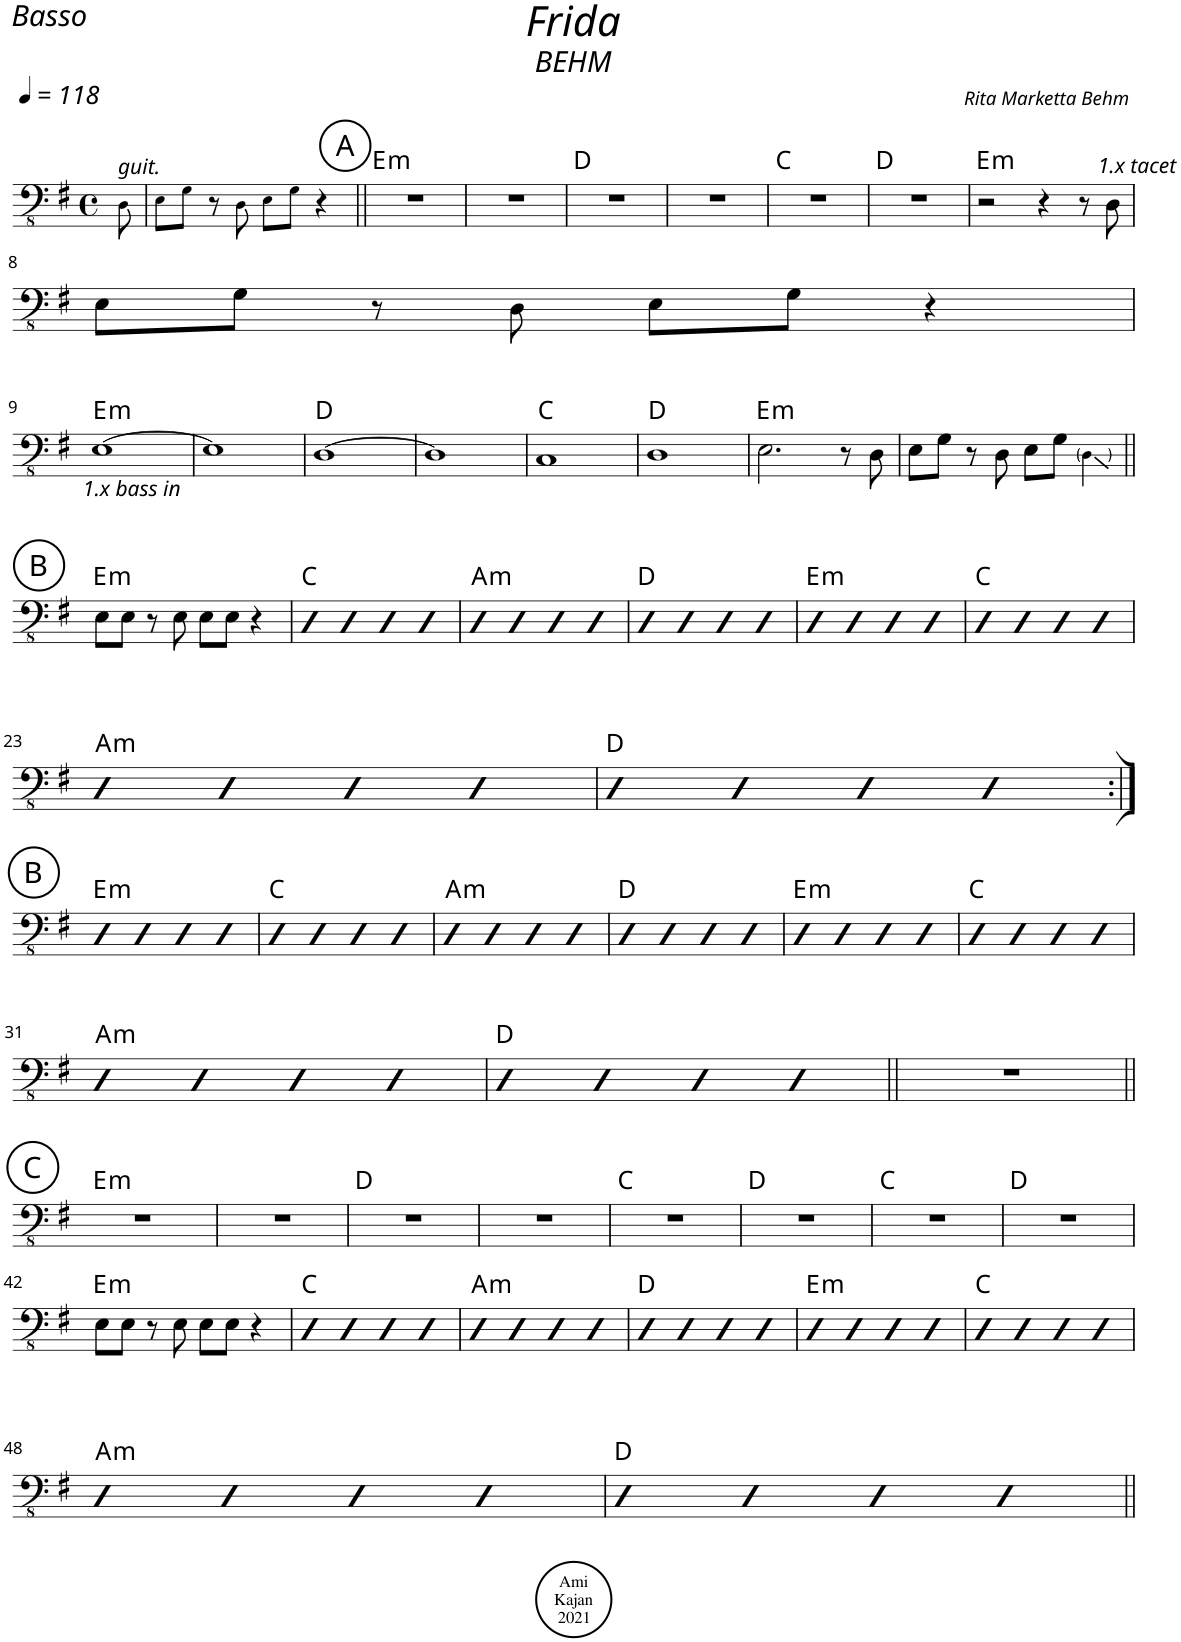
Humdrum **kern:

**kern	**harte
*part1	*part1
*staff1	*
*I"Acoustic Bass	*
*I'Bass	*
*clefFv4	*
*k[f#]	*
*M4/4	*
*met(c)	*
*MM118	*
=	=
!LO:TX:a:i:t=guit.	!
8DD!\	.
=	=
8EE!\L	.
8GG!\J	.
8r	.
8DD!\	.
8EE!\L	.
8GG!\J	.
4r	.
!!LO:REH:place=s1:a:cj:enc=circle:fs=14:t=A
=1||	=1||
!	!LO:H:kt=m
1r	E:min
=2	=2
1r	.
=3	=3
1r	D:maj
=4	=4
1r	.
=5	=5
1r	C:maj
=6	=6
1r	D:maj
=7	=7
!	!LO:H:kt=m
2r	E:min
4r	.
8r	.
!LO:TX:a:i:t=1.x tacet	!
8DD\	.
!!LO:LB:g=z
=8	=8
8EE\L	.
8GG\J	.
8r	.
8DD\	.
8EE\L	.
8GG\J	.
4r	.
!!LO:LB:g=z
=9	=9
!LO:TX:b:i:t=1.x bass in	!LO:H:kt=m
[1EE	E:min
=10	=10
1EE]	.
=11	=11
[1DD	D:maj
=12	=12
1DD]	.
=13	=13
1CC	C:maj
=14	=14
1DD	D:maj
=15	=15
!	!LO:H:kt=m
2.EE\	E:min
8r	.
8DD\	.
=16	=16
8EE\L	.
8GG\J	.
8r	.
8DD\	.
8EE\L	.
8GG\J	.
4DD!\	.
!!LO:LB:g=z
!!LO:REH:place=s1:a:cj:enc=circle:fs=14:t=B
=17||	=17||
!	!LO:H:kt=m
8EE\L	E:min
8EE\J	.
8r	.
8EE\	.
8EE\L	.
8EE\J	.
4r	.
=18	=18
4CC	C:maj
4CC	.
4CC	.
4CC	.
=19	=19
!	!LO:H:kt=m
4CC	A:min
4CC	.
4CC	.
4CC	.
=20	=20
4CC	D:maj
4CC	.
4CC	.
4CC	.
=21	=21
!	!LO:H:kt=m
4CC	E:min
4CC	.
4CC	.
4CC	.
=22	=22
4CC	C:maj
4CC	.
4CC	.
4CC	.
!!LO:LB:g=z
=23	=23
!	!LO:H:kt=m
4CC	A:min
4CC	.
4CC	.
4CC	.
=24	=24
4CC	D:maj
4CC	.
4CC	.
4CC	.
!!LO:LB:g=z
!!LO:REH:place=s1:a:cj:enc=circle:fs=14:t=B
=25:|!	=25:|!
!	!LO:H:kt=m
4CC	E:min
4CC	.
4CC	.
4CC	.
=26	=26
4CC	C:maj
4CC	.
4CC	.
4CC	.
=27	=27
!	!LO:H:kt=m
4CC	A:min
4CC	.
4CC	.
4CC	.
=28	=28
4CC	D:maj
4CC	.
4CC	.
4CC	.
=29	=29
!	!LO:H:kt=m
4CC	E:min
4CC	.
4CC	.
4CC	.
=30	=30
4CC	C:maj
4CC	.
4CC	.
4CC	.
!!LO:LB:g=z
=31	=31
!	!LO:H:kt=m
4CC	A:min
4CC	.
4CC	.
4CC	.
=32	=32
4CC	D:maj
4CC	.
4CC	.
4CC	.
=33||	=33||
1r	.
!!LO:LB:g=z
!!LO:REH:place=s1:a:cj:enc=circle:fs=14:t=C
=34||	=34||
!	!LO:H:kt=m
1r	E:min
=35	=35
1r	.
=36	=36
1r	D:maj
=37	=37
1r	.
=38	=38
1r	C:maj
=39	=39
1r	D:maj
=40	=40
1r	C:maj
=41	=41
1r	D:maj
!!LO:LB:g=z
=42	=42
!	!LO:H:kt=m
8EE\L	E:min
8EE\J	.
8r	.
8EE\	.
8EE\L	.
8EE\J	.
4r	.
=43	=43
4CC	C:maj
4CC	.
4CC	.
4CC	.
=44	=44
!	!LO:H:kt=m
4CC	A:min
4CC	.
4CC	.
4CC	.
=45	=45
4CC	D:maj
4CC	.
4CC	.
4CC	.
=46	=46
!	!LO:H:kt=m
4CC	E:min
4CC	.
4CC	.
4CC	.
=47	=47
4CC	C:maj
4CC	.
4CC	.
4CC	.
!!LO:LB:g=z
=48	=48
!	!LO:H:kt=m
4CC	A:min
4CC	.
4CC	.
4CC	.
=49	=49
4CC	D:maj
4CC	.
4CC	.
4CC	.
=||	=||
*-	*-
